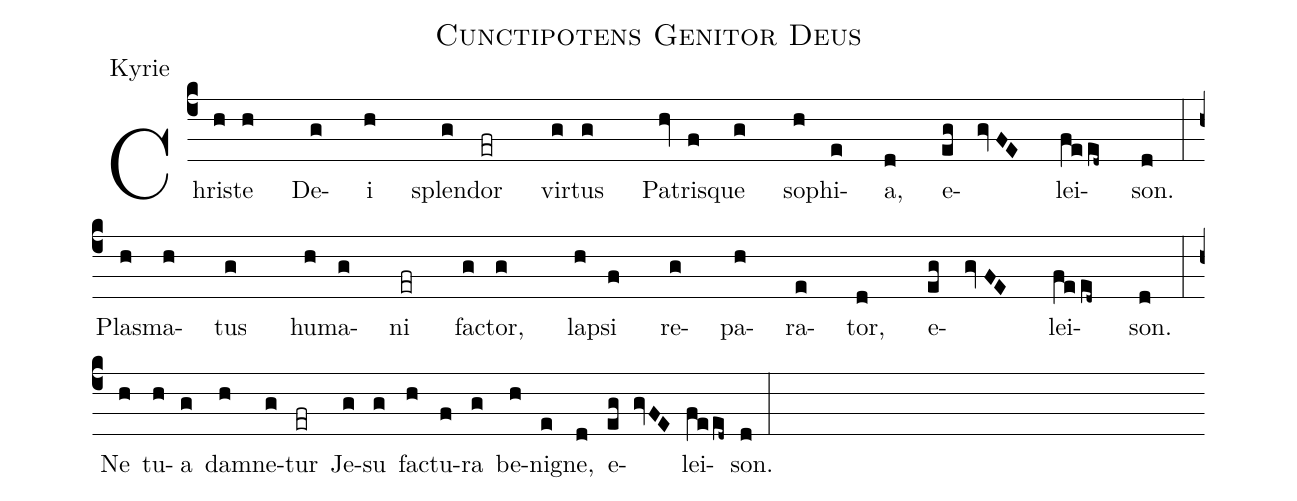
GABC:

name: Cunctipotens Genitor Deus;
office-part: Kyrie;
%%
(c4)Chris(h)te(h) De(g)i(h) splen(g)dor({fr}er) vir(g)tus(g) Pa(hv)tris(f)que(g) so(h)phi(e)a,(d)
e(eg gvFE)lei(feed~)son.(d) (:z)

Plas(h)ma(h)tus(g) hu(h)ma(g)ni({fr}er) fac(g)tor,(g) lap(h)si(f) re(g)pa(h)ra(e)tor,(d)
e(eg gvFE)lei(feed~)son.(d) (:z)

Ne(h) tu(h)a(g) dam(h)ne(g)tur({fr}er) Je(g)su(g) fa(h)ctu(f)ra(g) be(h)ni(e)gne,(d)
e(eg gvFE)lei(feed~)son.(d) (:)
